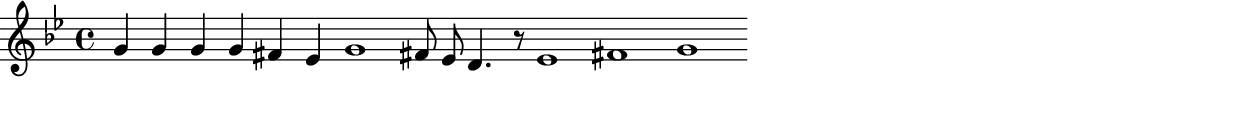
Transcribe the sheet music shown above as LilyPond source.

%% Generated by lilypond-book
%% Options: [exampleindent=10.16\mm,indent=0\mm,line-width=160\mm,paper-height=845.047\pt,paper-width=597.508\pt,papersize='(cons (* 597.508 pt) (* 845.047 pt)),quote]
\include "lilypond-book-preamble.ly"


% ****************************************************************
% Start cut-&-pastable-section
% ****************************************************************

#(ly:set-option 'eps-box-padding 3.000000)



\paper {
  #(set-paper-size '(cons (* 597.508 pt) (* 845.047 pt)))
  indent = 0\mm
  line-width = 160\mm
  % offset the left padding, also add 1mm as lilypond creates cropped
  % images with a little space on the right
  line-width = #(- line-width (* mm  3.000000) (* mm 1))
  line-width = 160\mm - 2.0 * 10.16\mm
  % offset the left padding, also add 1mm as lilypond creates cropped
  % images with a little space on the right
  line-width = #(- line-width (* mm  3.000000) (* mm 1))
}

\layout {
  
}




% ****************************************************************
% ly snippet:
% ****************************************************************
\sourcefilename "snippets/arabic-improvisation.ly"
\sourcefileline 0
%% DO NOT EDIT this file manually; it was automatically
%% generated from the LilyPond Wiki
%% (https://wiki.lilypond.community).
%%
%% Make any changes in the Wiki itself, or in
%% `Documentation/snippets/new/`, then run
%% `scripts/auxiliar/makelsr.pl`.
%%
%% This file is in the public domain.

\version "2.24.0"

\header {
%% Translation of GIT committish: a8a85e19654e46d725563e6deba44083ef137a2c
  texidocja = "
一時的なタクシームや即興部分のために、@c
拍子記号の省略や、@code{\\cadenzaOn} の使用が可能です。@c
小節線が省かれることで臨時記号が一度しか表示されなくなるるため、@c
臨時記号の付加スタイルを調整する必要があるかもしれません。@c
以下は、ヒジャーズの即興に使用される例を示しています。
"
  doctitleja = "アラブ音楽の即興"

%% Translation of GIT committish: 2f3474d9af596d677ed5b7ce720ae4d0954a6b51
  texidocit = "
Per improvvisazioni o @emph{taqasim} a tempo libero, si può omettere l'indicazione
di tempo e usare @code{\\cadenzaOn}.  Può essere necessaria la modifica
dello stile delle alterazioni, perché l'assenza delle stanghette farà
sì che l'alterazione sia contrassegnata una volta sola.  Ecco un esempio
di quello che potrebbe essere l'inizio di un'improvvisazione @emph{hijaz}:

"
  doctitleit = "Improvvisazione araba"

%% Translation of GIT committish: 41a008e75e2fe29536406cdf0d71c32a4606f2b8
  texidocfr = "
Lorsque les improvisations ou @emph{taqasim} sont temporairement libres,
la métrique peut ne pas apparaître, auquel cas on utilisera un
@code{\\cadenzaOn}.  Les altérations accidentelles devront alors être
répétées en raison de l'absence de barre de mesure.  Voici comment
pourrait débuter une improvisation de @emph{hijaz}.
"

  doctitlefr = "Improvisation en musique arabe"

%% Translation of GIT committish: b35da384a3367d8ee49a28f697c0ae8fb88b2e1e
  texidoces = "
Para las improvisaciones o @emph{taqasim} que son libres durante
unos momentos, se puede omitir la indicación de compás y se puede
usar @code{\cadenzaOn}.  Podría ser necesario ajustar el estilo de
alteraciones accidentales, porque la ausencia de líneas divisorias
hará que la alteración aparezca una sola vez.  He aquí un ejemplo
de cómo podría ser el comienzo de una improvisación @emph{hijaz}:

"
  doctitlees = "Improvisación de música árabe"

%% Translation of GIT committish: 0a868be38a775ecb1ef935b079000cebbc64de40
  texidocde = "
Bei Improvisation oder @emph{taqasim}, die zeitlich frei gespielt
werden, kann die Taktart ausgelassen werden und @code{\cadenzaOn}
kann eingesetzt werden.  Es kann nötig sein, den Versetzungszeichenstil
anzupassen, weil sonst die Versetzungszeichen nur einmal ausgegeben
werden, da keine Taktlinien gesetzt sind.  Hier ein Beispiel, wie
der Beginn einer @emph{hijaz}-Improvisation aussehen könnte:

"

  doctitlede = "Arabische Improvisation"

%% Translation of GIT committish: 8ffecf6be17c6ec2ff87cf31873121a8cce29b09
  texidoceca = "
Per a les improvisacions o @emph{taqasim} que són lliures durant uns
moments, es pot ometre la indicació de compàs i es pot usar
@code{\cadenzaOn}.  Podria caldre ajustar l'estil d'alteracions
accidentals, perquè l'absència de línies divisòries farà que
l'alteració aparegui un sop cop.  Vet aquí un exemple de com podria
ser el començament d'una improvisació @emph{hijaz}:

"
  doctitleca = "Improvisació de música àrab"

  categories = "World music"

  texidoc = "
For improvisations or @emph{taqasim} which are temporarily free, the
time signature can be omitted and @code{\\cadenzaOn} can be used.
Adjusting the accidental style might be required, since the absence of
bar lines will cause the accidental to be marked only once. Here is an
example of what could be the start of a @emph{hijaz} improvisation:
"

  doctitle = "Arabic improvisation"
} % begin verbatim


\include "arabic.ly"

\relative sol' {
  \key re \kurd
  \accidentalStyle forget
  \cadenzaOn
  sol4 sol sol sol fad mib sol1 fad8 mib re4. r8 mib1 fad sol
}



% ****************************************************************
% end ly snippet
% ****************************************************************
